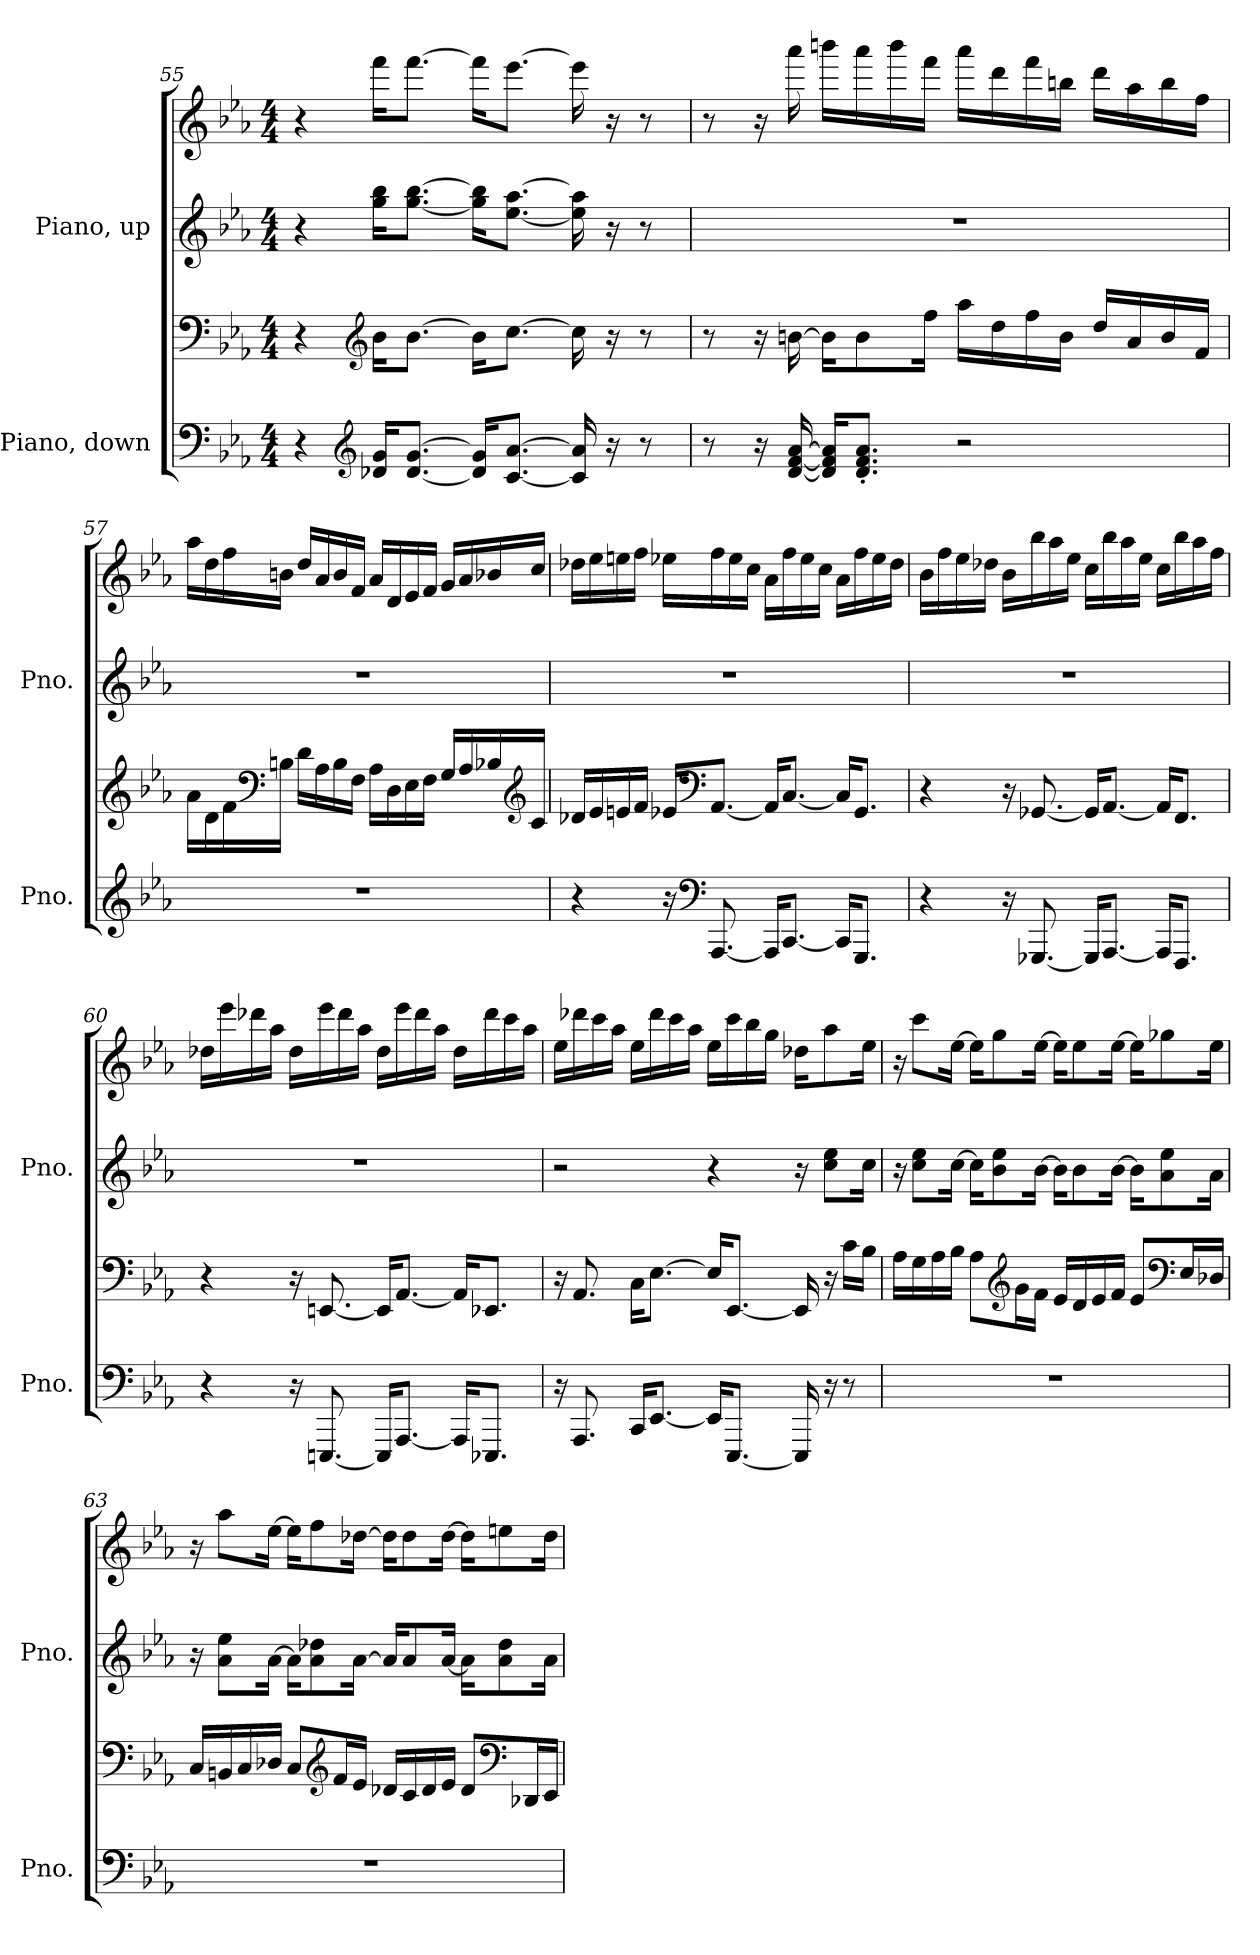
**kern	**kern	**kern	**kern
*part2	*part2	*part1	*part1
*staff4	*staff3	*staff2	*staff1
*I"Piano, down	*	*I"Piano, up	*
*I'Pno.	*	*I'Pno.	*
!!LO:LB:g=z
*clefF4	*clefF4	*clefG2	*clefG2
*k[b-e-a-]	*k[b-e-a-]	*k[b-e-a-]	*k[b-e-a-]
*M4/4	*M4/4	*M4/4	*M4/4
=55	=55	=55	=55
4r	4r	4r	4r
*clefG2	*clefG2	*	*
16d-X/ 16g/KL	16b-\KL	16gg\ 16bb-\KL	16fff\KL
[8.d-/ [8.g/J	[8.b-\J	[8.gg\ [8.bb-\J	[8.fff\J
16d-/] 16g/]KL	16b-\KL]	16gg\] 16bb-\]KL	16fff\KL]
[8.c/ [8.a-/J	[8.cc\J	[8.ee-\ [8.aa-\J	[8.eee-\J
16c/] 16a-/]	16cc\]	16ee-\] 16aa-\]	16eee-\]
16r	16r	16r	16r
8r	8r	8r	8r
=56	=56	=56	=56
8r	8r	1r	8r
16r	16r	.	16r
[16d/ [16f/ [16a-/	[16bn\	.	16aaa-\
16d/] 16f/] 16a-/]KL	16b\KL]	.	16bbbn\LL
8.d/' 8.f/' 8.a-/'J	8b\	.	16aaa-\
.	.	.	16bbb\
.	16ff\Jk	.	16fff\JJ
2r	16aa-\LL	.	16aaa-\LL
.	16dd\	.	16ddd\
.	16ff\	.	16fff\
.	16b\JJ	.	16bbn\JJ
.	16dd/LL	.	16ddd\LL
.	16a-/	.	16aa-\
.	16b/	.	16bb\
.	16f/JJ	.	16ff\JJ
!!LO:LB:g=z
=57	=57	=57	=57
1r	16a-\LL	1r	16aa-\LL
.	16d\	.	16dd\
.	16f\	.	16ff\
*	*clefF4	*	*
.	16Bn\JJ	.	16bn\JJ
.	16d\LL	.	16dd/LL
.	16A-\	.	16a-/
.	16B\	.	16b/
.	16F\JJ	.	16f/JJ
.	16A-\LL	.	16a-/LL
.	16D\	.	16d/
.	16E-\	.	16e-/
.	16F\JJ	.	16f/JJ
.	16G/LL	.	16g/LL
.	16A-/	.	16a-/
.	16B-X/	.	16b-X/
*	*clefG2	*	*
.	16c/JJ	.	16cc/JJ
=58	=58	=58	=58
4r	16d-X/LL	1r	16dd-X\LL
.	16e-/	.	16ee-\
.	16en/	.	16een\
.	16f/JJ	.	16ff\JJ
16r	16e-X/KL	.	16ee-X\LL
*clefF4	*clefF4	*	*
[8.AAA-/	[8.AA-/J	.	16ff\
.	.	.	16ee-\
.	.	.	16cc\JJ
16AAA-/KL]	16AA-/KL]	.	16a-\LL
[8.CC/J	[8.C/J	.	16ff\
.	.	.	16ee-\
.	.	.	16cc\JJ
16CC/KL]	16C/KL]	.	16a-\LL
8.GGG/J	8.GG/J	.	16ff\
.	.	.	16ee-\
.	.	.	16dd-\JJ
!!LO:PB:g=z
=59	=59	=59	=59
4r	4r	1r	16b-\LL
.	.	.	16ff\
.	.	.	16ee-\
.	.	.	16dd-X\JJ
16r	16r	.	16b-\LL
[8.GGG-X/	[8.GG-X/	.	16bb-\
.	.	.	16aa-\
.	.	.	16ee-\JJ
16GGG-/KL]	16GG-/KL]	.	16cc\LL
[8.AAA-/J	[8.AA-/J	.	16bb-\
.	.	.	16aa-\
.	.	.	16ee-\JJ
16AAA-/KL]	16AA-/KL]	.	16cc\LL
8.FFF/J	8.FF/J	.	16bb-\
.	.	.	16aa-\
.	.	.	16ff\JJ
=60	=60	=60	=60
4r	4r	1r	16dd-X\LL
.	.	.	16eee-\
.	.	.	16ddd-X\
.	.	.	16aa-\JJ
16r	16r	.	16dd-\LL
[8.EEEn/	[8.EEn/	.	16eee-\
.	.	.	16ddd-\
.	.	.	16aa-\JJ
16EEE/KL]	16EE/KL]	.	16dd-\LL
[8.AAA-/J	[8.AA-/J	.	16eee-\
.	.	.	16ddd-\
.	.	.	16aa-\JJ
16AAA-/KL]	16AA-/KL]	.	16dd-\LL
8.EEE-X/J	8.EE-X/J	.	16ddd-\
.	.	.	16ccc\
.	.	.	16aa-\JJ
!!LO:LB:g=z
=61	=61	=61	=61
16r	16r	2r	16ee-\LL
8.AAA-/	8.AA-/	.	16ddd-X\
.	.	.	16ccc\
.	.	.	16aa-\JJ
16CC/KL	16C\KL	.	16ee-\LL
[8.EE-/J	[8.E-\J	.	16ddd-\
.	.	.	16ccc\
.	.	.	16aa-\JJ
16EE-/KL]	16E-/KL]	4r	16ee-\LL
[8.EEE-/J	[8.EE-/J	.	16ccc\
.	.	.	16bb-\
.	.	.	16gg\JJ
16EEE-/]	16EE-/]	16r	16dd-X\KL
16r	16r	8cc\ 8ee-\L	8aa-\
8r	16c\LL	.	.
.	16B-\JJ	16cc\Jk	16ee-\Jk
=62	=62	=62	=62
1r	16A-\LL	16r	16r
.	16G\	8cc\ 8ee-\L	8ccc\L
.	16A-\	.	.
.	16B-\JJ	[16cc\Jk	[16ee-\Jk
.	8A-\L	16cc\KL]	16ee-\KL]
.	.	8b-\ 8ee-\	8gg\
*	*clefG2	*	*
.	16g\L	.	.
.	16f\JJ	[16b-\Jk	[16ee-\Jk
.	16e-/LL	16b-\KL]	16ee-\KL]
.	16d/	8b-\	8ee-\
.	16e-/	.	.
.	16f/JJ	[16b-\Jk	[16ee-\Jk
.	8e-/L	16b-\KL]	16ee-\KL]
.	.	8a-\ 8ee-\	8gg-X\
*	*clefF4	*	*
.	16E-/L	.	.
.	16D-X/JJ	16a-\Jk	16ee-\Jk
!!LO:LB:g=z
=63	=63	=63	=63
1r	16C/LL	16r	16r
.	16BBn/	8a-\ 8ee-\L	8aa-\L
.	16C/	.	.
.	16D-X/JJ	[16a-\Jk	[16ee-\Jk
.	8C/L	16a-\KL]	16ee-\KL]
.	.	8a-\ 8dd-X\	8ff\
*	*clefG2	*	*
.	16f/L	.	.
.	16e-/JJ	[16a-\Jk	[16dd-X\Jk
.	16d-X/LL	16a-/KL]	16dd-\KL]
.	16c/	8a-/	8dd-\
.	16d-/	.	.
.	16e-/JJ	[16a-/Jk	[16dd-\Jk
.	8d-/L	16a-\KL]	16dd-\KL]
.	.	8a-\ 8dd-\	8een\
*	*clefF4	*	*
.	16DD-X/L	.	.
.	16EE-/JJ	16a-\Jk	16dd-\Jk
=	=	=	=
*-	*-	*-	*-
